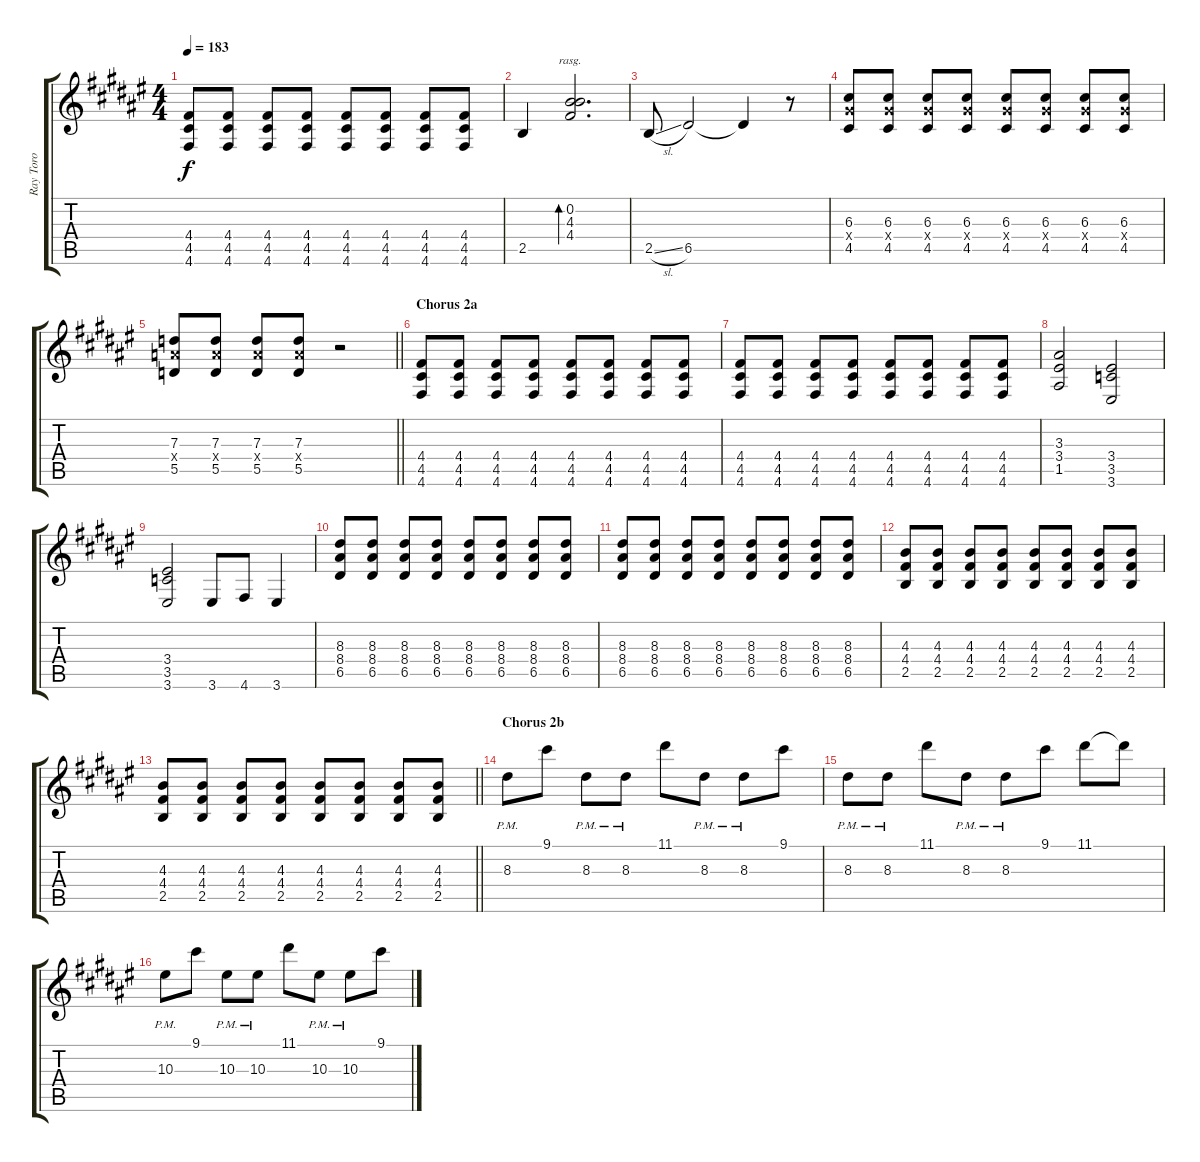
\track ("Ray Toro" "Ray Toro") {instrument distortionguitar}
\staff {score tabs}
\tuning (E4 B3 G3 D3 A2 D2) {hide}
\ts (4 4)
\tempo 183
\clef g2
\ks d#minor
(4.4 4.5 4.6).8{dy f} (4.4 4.5 4.6).8 (4.4 4.5 4.6).8 (4.4 4.5 4.6).8 (4.4 4.5 4.6).8 (4.4 4.5 4.6).8 (4.4 4.5 4.6).8 (4.4 4.5 4.6).8 |
2.5.4{instrument electricguitarclean} (0.2 4.3 4.4).2{d bd 480 rasg ii} |
2.5{sl}.8 6.5.2 6.5{t}.4 r.8 |
(6.3 6.4{x} 4.5).8{instrument distortionguitar} (6.3 6.4{x} 4.5).8 (6.3 6.4{x} 4.5).8 (6.3 6.4{x} 4.5).8 (6.3 6.4{x} 4.5).8 (6.3 6.4{x} 4.5).8 (6.3 6.4{x} 4.5).8 (6.3 6.4{x} 4.5).8 |
\barLineRight lightlight
(7.3 7.4{x} 5.5).8 (7.3 7.4{x} 5.5).8 (7.3 7.4{x} 5.5).8 (7.3 7.4{x} 5.5).8 r.2 |
\section ("" "Chorus 2a")
(4.4 4.5 4.6).8 (4.4 4.5 4.6).8 (4.4 4.5 4.6).8 (4.4 4.5 4.6).8 (4.4 4.5 4.6).8 (4.4 4.5 4.6).8 (4.4 4.5 4.6).8 (4.4 4.5 4.6).8 |
(4.4 4.5 4.6).8 (4.4 4.5 4.6).8 (4.4 4.5 4.6).8 (4.4 4.5 4.6).8 (4.4 4.5 4.6).8 (4.4 4.5 4.6).8 (4.4 4.5 4.6).8 (4.4 4.5 4.6).8 |
(3.3 3.4 1.5).2 (3.4 3.5 3.6).2 |
(3.4 3.5 3.6).2 3.6.8 4.6.8 3.6.4 |
(8.3 8.4 6.5).8 (8.3 8.4 6.5).8 (8.3 8.4 6.5).8 (8.3 8.4 6.5).8 (8.3 8.4 6.5).8 (8.3 8.4 6.5).8 (8.3 8.4 6.5).8 (8.3 8.4 6.5).8 |
(8.3 8.4 6.5).8 (8.3 8.4 6.5).8 (8.3 8.4 6.5).8 (8.3 8.4 6.5).8 (8.3 8.4 6.5).8 (8.3 8.4 6.5).8 (8.3 8.4 6.5).8 (8.3 8.4 6.5).8 |
(4.3 4.4 2.5).8 (4.3 4.4 2.5).8 (4.3 4.4 2.5).8 (4.3 4.4 2.5).8 (4.3 4.4 2.5).8 (4.3 4.4 2.5).8 (4.3 4.4 2.5).8 (4.3 4.4 2.5).8 |
\barLineRight lightlight
(4.3 4.4 2.5).8 (4.3 4.4 2.5).8 (4.3 4.4 2.5).8 (4.3 4.4 2.5).8 (4.3 4.4 2.5).8 (4.3 4.4 2.5).8 (4.3 4.4 2.5).8 (4.3 4.4 2.5).8 |
\section ("" "Chorus 2b")
8.3{pm}.8 9.1.8 8.3{pm}.8 8.3{pm}.8 11.1.8 8.3{pm}.8 8.3{pm}.8 9.1.8 |
8.3{pm}.8 8.3{pm}.8 11.1.8 8.3{pm}.8 8.3{pm}.8 9.1.8 11.1.8 11.1{t}.8 |
10.3{pm}.8 9.1.8 10.3{pm}.8 10.3{pm}.8 11.1.8 10.3{pm}.8 10.3{pm}.8 9.1.8
